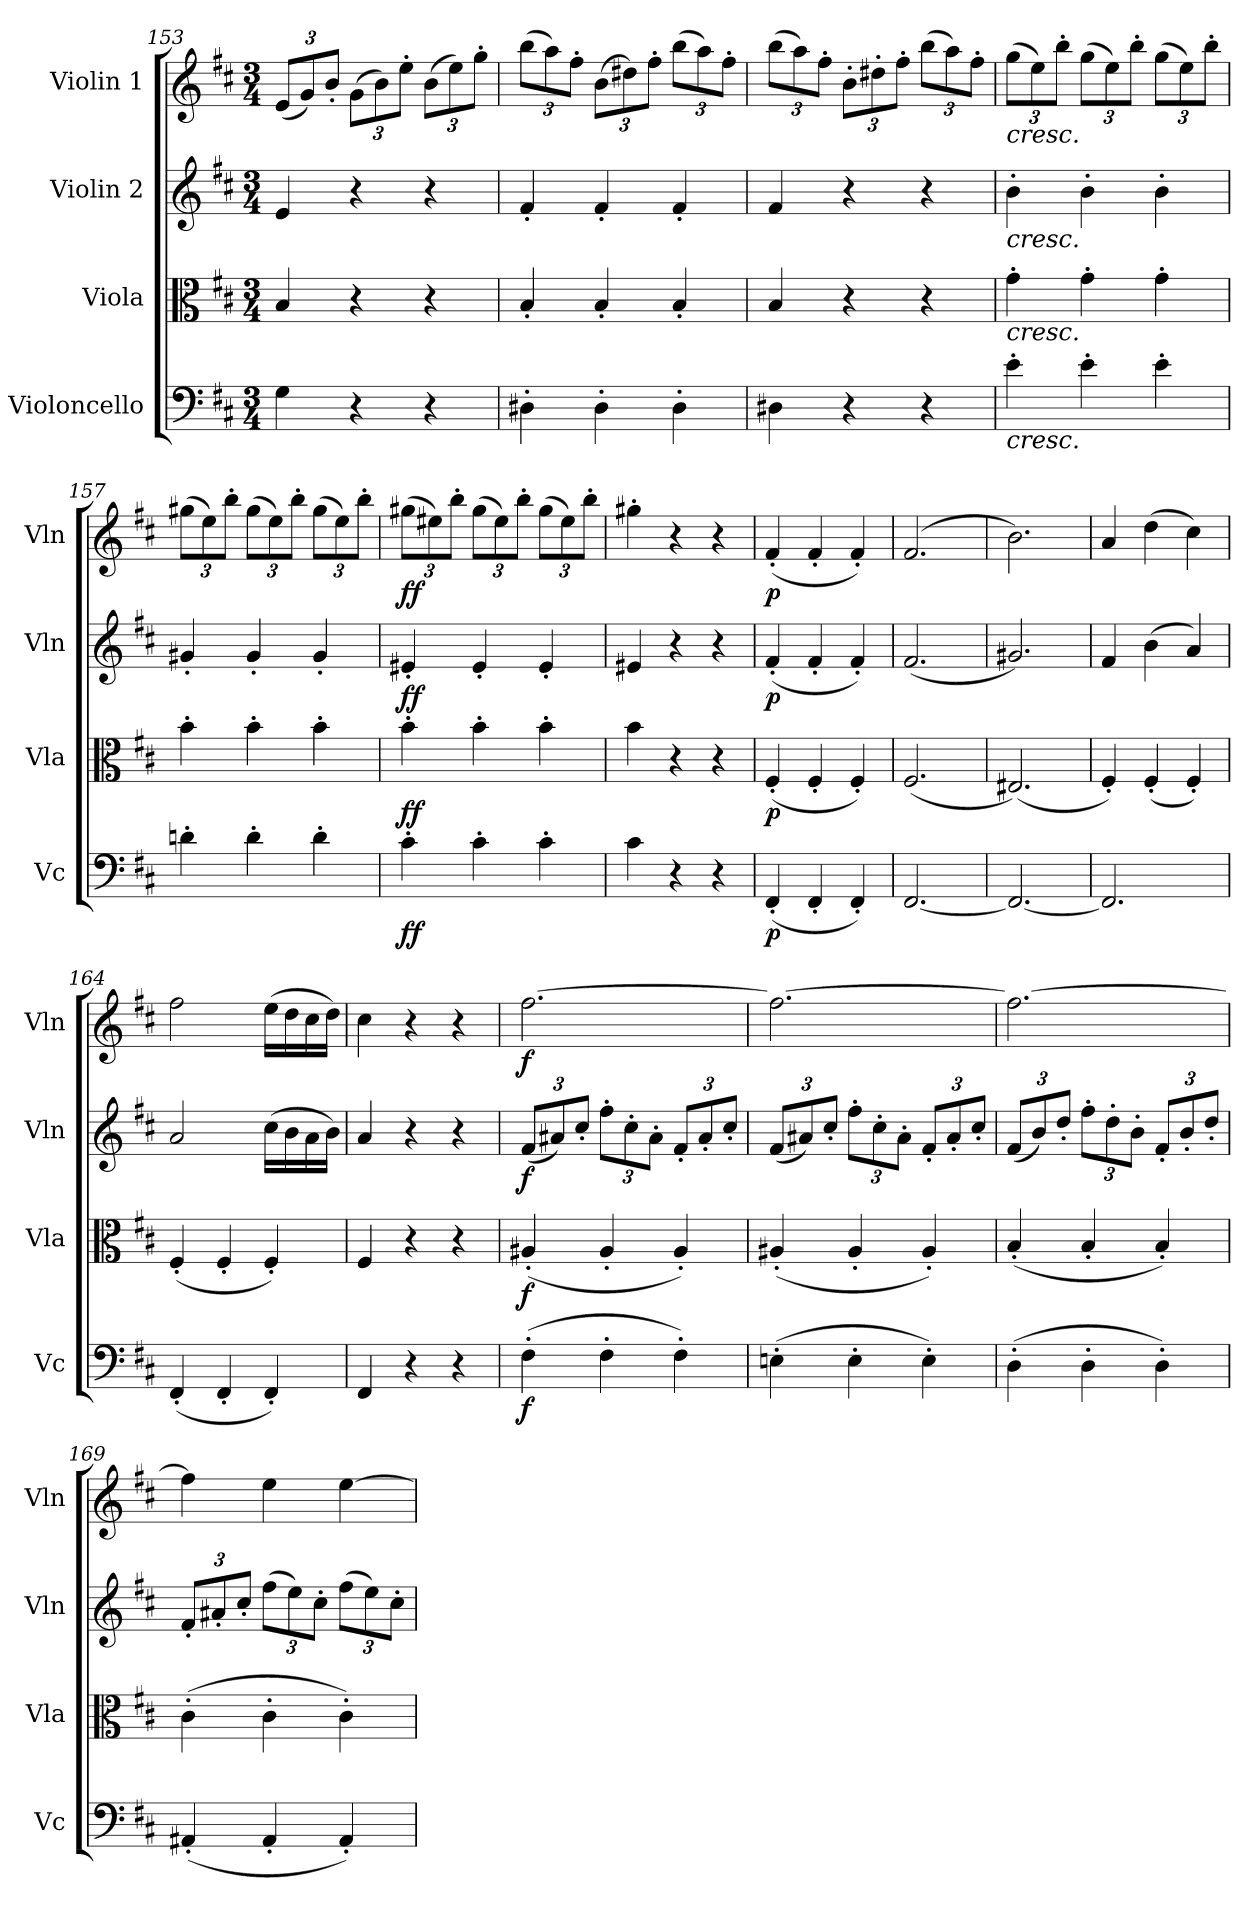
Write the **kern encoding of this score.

**kern	**dynam	**kern	**dynam	**kern	**dynam	**kern	**dynam
*part4	*part4	*part3	*part3	*part2	*part2	*part1	*part1
*staff4	*staff4	*staff3	*staff3	*staff2	*staff2	*staff1	*staff1
*I"Violoncello	*	*I"Viola	*	*I"Violin 2	*	*I"Violin 1	*
*I'Vc	*	*I'Vla	*	*I'Vln	*	*I'Vln	*
!!LO:LB:g=z
*clefF4	*	*clefC3	*	*clefG2	*	*clefG2	*
*k[f#c#]	*	*k[f#c#]	*	*k[f#c#]	*	*k[f#c#]	*
*M3/4	*	*M3/4	*	*M3/4	*	*M3/4	*
*	*	*	*	*	*	*Xbrackettup	*
=153	=153	=153	=153	=153	=153	=153	=153
4G\	.	4B/	.	4e/	.	(12e/L	.
.	.	.	.	.	.	12g/)	.
.	.	.	.	.	.	12b'/J	.
4r	.	4r	.	4r	.	(12g\L	.
.	.	.	.	.	.	12b\)	.
.	.	.	.	.	.	12ee'\J	.
4r	.	4r	.	4r	.	(12b\L	.
.	.	.	.	.	.	12ee\)	.
.	.	.	.	.	.	12gg'\J	.
=154	=154	=154	=154	=154	=154	=154	=154
4D#X'\	.	4B'/	.	4f#'/	.	(12bb\L	.
.	.	.	.	.	.	12aa\)	.
.	.	.	.	.	.	12ff#'\J	.
4D#'\	.	4B'/	.	4f#'/	.	(12b\L	.
.	.	.	.	.	.	12dd#X\)	.
.	.	.	.	.	.	12ff#'\J	.
4D#'\	.	4B'/	.	4f#'/	.	(12bb\L	.
.	.	.	.	.	.	12aa\)	.
.	.	.	.	.	.	12ff#'\J	.
=155	=155	=155	=155	=155	=155	=155	=155
4D#X\	.	4B/	.	4f#/	.	(12bb\L	.
.	.	.	.	.	.	12aa\)	.
.	.	.	.	.	.	12ff#'\J	.
4r	.	4r	.	4r	.	12b'\L	.
.	.	.	.	.	.	12dd#X'\	.
.	.	.	.	.	.	12ff#'\J	.
4r	.	4r	.	4r	.	(12bb\L	.
.	.	.	.	.	.	12aa\)	.
.	.	.	.	.	.	12ff#'\J	.
=156	=156	=156	=156	=156	=156	=156	=156
!	!	!	!	!	!	!LO:TX:b:i:t=cresc.	!
!	!	!	!	!LO:TX:b:i:t=cresc.	!	!	!
!	!	!LO:TX:b:i:t=cresc.	!	!	!	!	!
!LO:TX:b:i:t=cresc.	!	!	!	!	!	!	!
4e'\	.	4g'\	.	4b'\	.	(12gg\L	.
.	.	.	.	.	.	12ee\)	.
.	.	.	.	.	.	12bb'\J	.
4e'\	.	4g'\	.	4b'\	.	(12gg\L	.
.	.	.	.	.	.	12ee\)	.
.	.	.	.	.	.	12bb'\J	.
4e'\	.	4g'\	.	4b'\	.	(12gg\L	.
.	.	.	.	.	.	12ee\)	.
.	.	.	.	.	.	12bb'\J	.
!!LO:LB:g=z
=157	=157	=157	=157	=157	=157	=157	=157
4dn'\	.	4b'\	.	4g#X'/	.	(12gg#X\L	.
.	.	.	.	.	.	12ee\)	.
.	.	.	.	.	.	12bb'\J	.
4d'\	.	4b'\	.	4g#'/	.	(12gg#\L	.
.	.	.	.	.	.	12ee\)	.
.	.	.	.	.	.	12bb'\J	.
4d'\	.	4b'\	.	4g#'/	.	(12gg#\L	.
.	.	.	.	.	.	12ee\)	.
.	.	.	.	.	.	12bb'\J	.
!!LO:LB:g=z
=158	=158	=158	=158	=158	=158	=158	=158
!	!LO:DY:b	!	!LO:DY:b	!	!LO:DY:b	!	!LO:DY:b
4c#'\	ff	4b'\	ff	4e#X'/	ff	(12gg#X\L	ff
.	.	.	.	.	.	12ee#X\)	.
.	.	.	.	.	.	12bb'\J	.
4c#'\	.	4b'\	.	4e#'/	.	(12gg#\L	.
.	.	.	.	.	.	12ee#\)	.
.	.	.	.	.	.	12bb'\J	.
4c#'\	.	4b'\	.	4e#'/	.	(12gg#\L	.
.	.	.	.	.	.	12ee#\)	.
.	.	.	.	.	.	12bb'\J	.
=159	=159	=159	=159	=159	=159	=159	=159
4c#\	.	4b\	.	4e#X/	.	4gg#X'\	.
4r	.	4r	.	4r	.	4r	.
4r	.	4r	.	4r	.	4r	.
=160	=160	=160	=160	=160	=160	=160	=160
!	!LO:DY:b	!	!LO:DY:b	!	!LO:DY:b	!	!LO:DY:b
(4FF#'/	p	(4F#'/	p	(4f#'/	p	(4f#'/	p
4FF#'/	.	4F#'/	.	4f#'/	.	4f#'/	.
4FF#'/)	.	4F#'/)	.	4f#'/)	.	4f#'/)	.
=161	=161	=161	=161	=161	=161	=161	=161
[2.FF#/	.	(2.F#/	.	(2.f#/	.	(>2.f#/	.
=162	=162	=162	=162	=162	=162	=162	=162
2.FF#/_	.	(2.E#X/)	.	2.g#X/)	.	2.b\)	.
=163	=163	=163	=163	=163	=163	=163	=163
2.FF#/]	.	4F#'/)	.	4f#/	.	4a/	.
.	.	(4F#'/	.	(4b\	.	(4dd\	.
.	.	4F#'/)	.	4a/)	.	4cc#\)	.
=164	=164	=164	=164	=164	=164	=164	=164
(4FF#'/	.	(4F#'/	.	2a/	.	2ff#\	.
4FF#'/	.	4F#'/	.	.	.	.	.
4FF#'/)	.	4F#'/)	.	(16cc#\LL	.	(16ee\LL	.
.	.	.	.	16b\	.	16dd\	.
.	.	.	.	16a\	.	16cc#\	.
.	.	.	.	16b\JJ)	.	16dd\JJ)	.
=165	=165	=165	=165	=165	=165	=165	=165
4FF#/	.	4F#/	.	4a/	.	4cc#\	.
4r	.	4r	.	4r	.	4r	.
4r	.	4r	.	4r	.	4r	.
!!LO:PB:g=z
=166	=166	=166	=166	=166	=166	=166	=166
*	*	*	*	*Xbrackettup	*	*	*
!	!LO:DY:b	!	!LO:DY:b	!	!LO:DY:b	!	!LO:DY:b
(4F#'\	f	(4A#X'/	f	(12f#/L	f	[2.ff#\	f
.	.	.	.	12a#X/)	.	.	.
.	.	.	.	12cc#'/J	.	.	.
4F#'\	.	4A#'/	.	12ff#'\L	.	.	.
.	.	.	.	12cc#'\	.	.	.
.	.	.	.	12a#'\J	.	.	.
4F#'\)	.	4A#'/)	.	12f#'/L	.	.	.
.	.	.	.	12a#'/	.	.	.
.	.	.	.	12cc#'/J	.	.	.
=167	=167	=167	=167	=167	=167	=167	=167
(4En'\	.	(4A#X'/	.	(12f#/L	.	2.ff#\_	.
.	.	.	.	12a#X/)	.	.	.
.	.	.	.	12cc#'/J	.	.	.
4E'\	.	4A#'/	.	12ff#'\L	.	.	.
.	.	.	.	12cc#'\	.	.	.
.	.	.	.	12a#'\J	.	.	.
4E'\)	.	4A#'/)	.	12f#'/L	.	.	.
.	.	.	.	12a#'/	.	.	.
.	.	.	.	12cc#'/J	.	.	.
=168	=168	=168	=168	=168	=168	=168	=168
(4D'\	.	(4B'/	.	(12f#/L	.	2.ff#\_	.
.	.	.	.	12b/)	.	.	.
.	.	.	.	12dd'/J	.	.	.
4D'\	.	4B'/	.	12ff#'\L	.	.	.
.	.	.	.	12dd'\	.	.	.
.	.	.	.	12b'\J	.	.	.
4D'\)	.	4B'/)	.	12f#'/L	.	.	.
.	.	.	.	12b'/	.	.	.
.	.	.	.	12dd'/J	.	.	.
=169	=169	=169	=169	=169	=169	=169	=169
(4AA#X'/	.	(4c#'\	.	12f#'/L	.	4ff#\]	.
.	.	.	.	12a#X'/	.	.	.
.	.	.	.	12cc#'/J	.	.	.
4AA#'/	.	4c#'\	.	(12ff#\L	.	4ee\	.
.	.	.	.	12ee\)	.	.	.
.	.	.	.	12cc#'\J	.	.	.
4AA#'/)	.	4c#'\)	.	(12ff#\L	.	[4ee\	.
.	.	.	.	12ee\)	.	.	.
.	.	.	.	12cc#'\J	.	.	.
=	=	=	=	=	=	=	=
*-	*-	*-	*-	*-	*-	*-	*-
